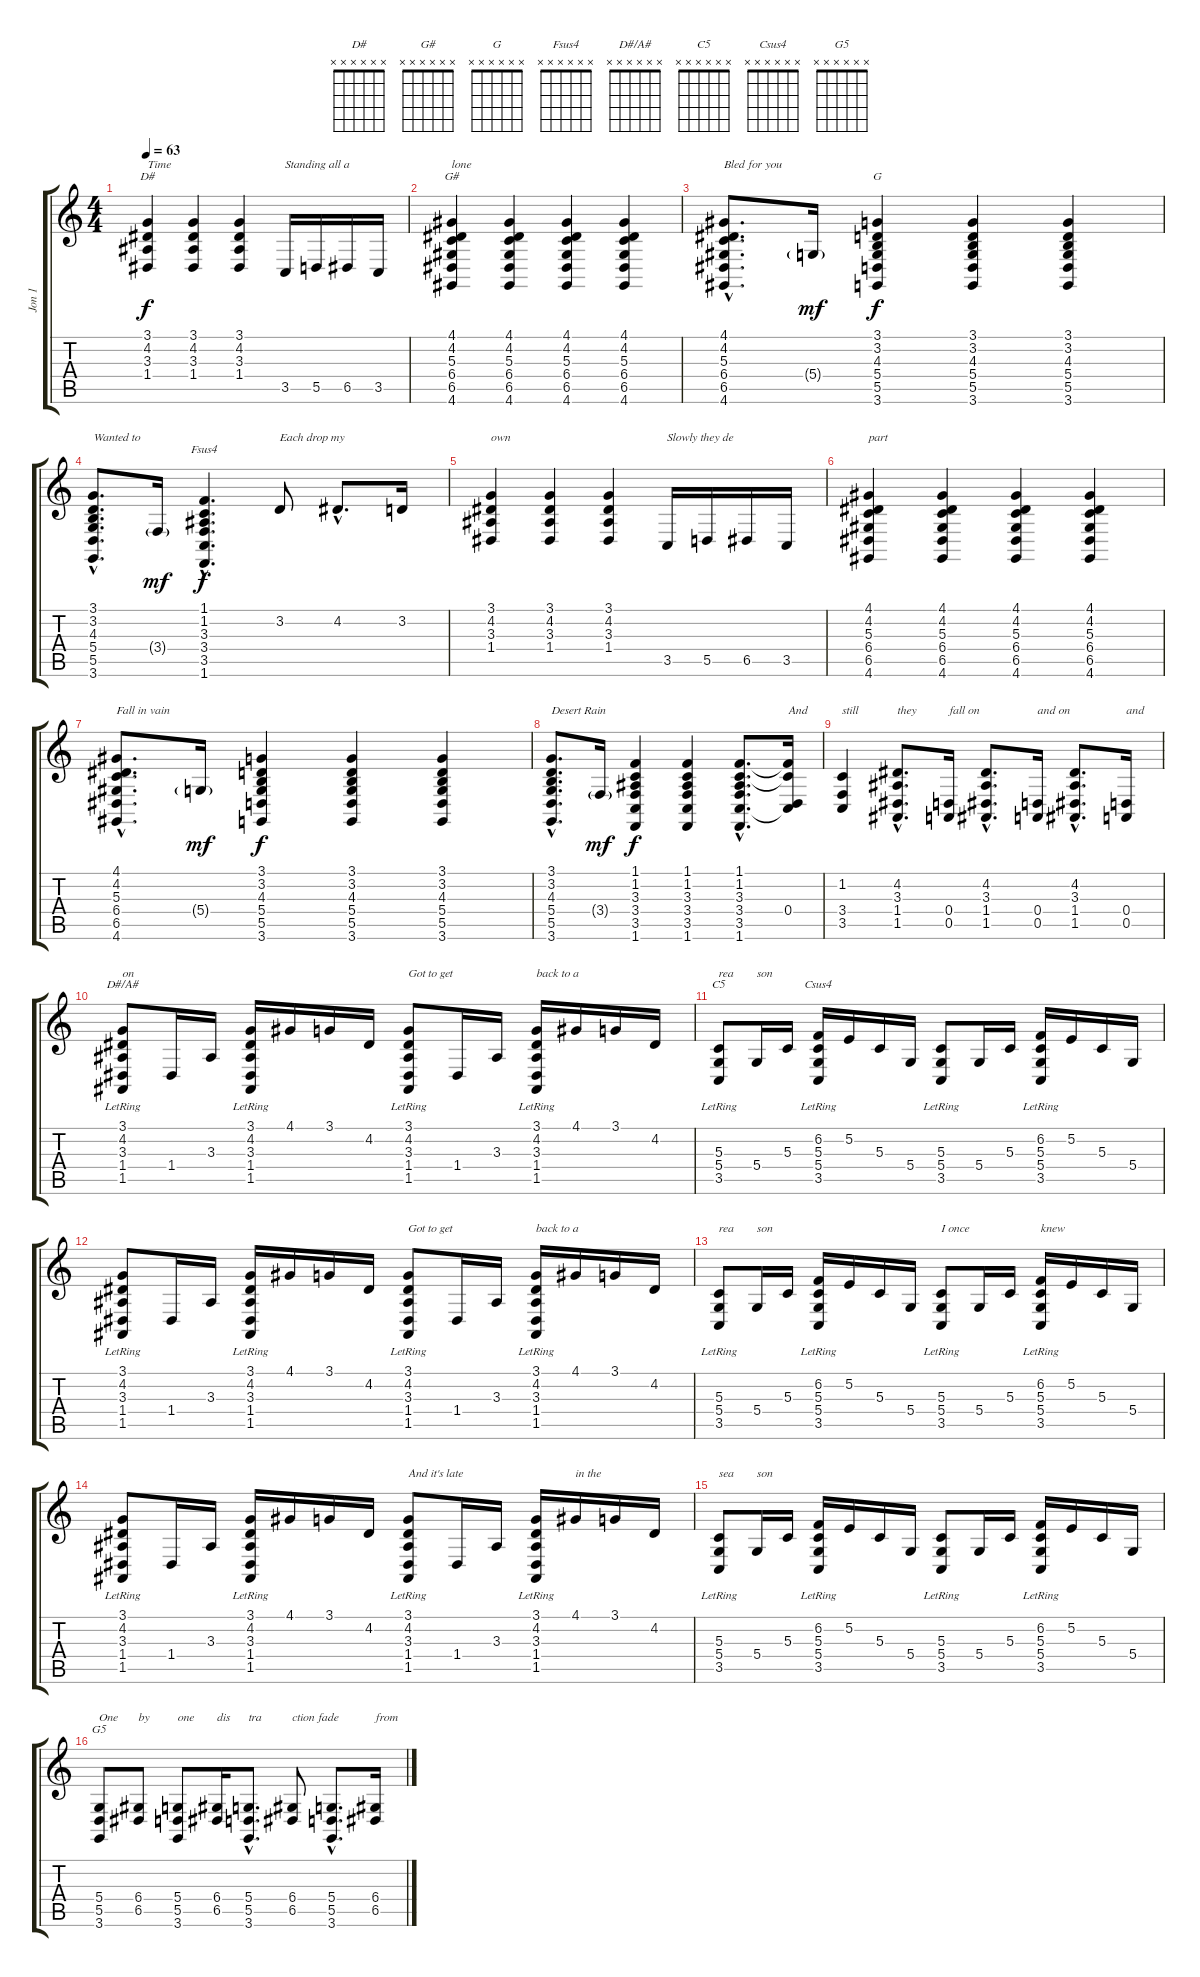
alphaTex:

\track ("Jon 1" "Jon 1") {instrument acousticgrandpiano}
\staff {score tabs}
\tuning (E4 B3 G3 D3 A2 E2) {hide}
\chord ("D#" x x x x x x) {firstfret 0}
\chord ("G#" x x x x x x) {firstfret 0}
\chord ("G" x x x x x x) {firstfret 0}
\chord ("Fsus4" x x x x x x) {firstfret 0}
\chord ("D#/A#" x x x x x x) {firstfret 0}
\chord ("C5" x x x x x x) {firstfret 0}
\chord ("Csus4" x x x x x x) {firstfret 0}
\chord ("G5" x x x x x x) {firstfret 0}
\ts (4 4)
\tempo 63
\clef g2
\ks c
(3.1 4.2 3.3 1.4).4{ch "D#" txt "Time" dy f instrument acousticgrandpiano} (3.1 4.2 3.3 1.4).4 (3.1 4.2 3.3 1.4).4 3.5.16{txt "Standing all a"} 5.5.16 6.5.16 3.5.16 |
(4.1 4.2 5.3 6.4 6.5 4.6).4{ch "G#" txt "lone"} (4.1 4.2 5.3 6.4 6.5 4.6).4 (4.1 4.2 5.3 6.4 6.5 4.6).4 (4.1 4.2 5.3 6.4 6.5 4.6).4 |
(4.1{hac} 4.2{hac} 5.3{hac} 6.4{hac} 6.5{hac} 4.6{hac}).8{d txt "Bled for you"} 5.4{g}.16{dy mf} (3.1 3.2 4.3 5.4 5.5 3.6).4{ch "G" dy f} (3.1 3.2 4.3 5.4 5.5 3.6).4 (3.1 3.2 4.3 5.4 5.5 3.6).4 |
(3.1{hac} 3.2{hac} 4.3{hac} 5.4{hac} 5.5{hac} 3.6{hac}).8{d txt "Wanted to"} 3.4{g}.16{dy mf} (1.1{hac} 1.2{hac} 3.3{hac} 3.4{hac} 3.5{hac} 1.6{hac}).4{d ch "Fsus4" dy f} 3.2.8{txt "Each drop my"} 4.2{hac}.8{d} 3.2.16 |
(3.1 4.2 3.3 1.4).4{txt "own"} (3.1 4.2 3.3 1.4).4 (3.1 4.2 3.3 1.4).4 3.5.16{txt "Slowly they de"} 5.5.16 6.5.16 3.5.16 |
(4.1 4.2 5.3 6.4 6.5 4.6).4{txt "part"} (4.1 4.2 5.3 6.4 6.5 4.6).4 (4.1 4.2 5.3 6.4 6.5 4.6).4 (4.1 4.2 5.3 6.4 6.5 4.6).4 |
(4.1{hac} 4.2{hac} 5.3{hac} 6.4{hac} 6.5{hac} 4.6{hac}).8{d txt "Fall in vain"} 5.4{g}.16{dy mf} (3.1 3.2 4.3 5.4 5.5 3.6).4{dy f} (3.1 3.2 4.3 5.4 5.5 3.6).4 (3.1 3.2 4.3 5.4 5.5 3.6).4 |
(3.1{hac} 3.2{hac} 4.3{hac} 5.4{hac} 5.5{hac} 3.6{hac}).8{d txt "Desert Rain"} 3.4{g}.16{dy mf} (1.1 1.2 3.3 3.4 3.5 1.6).4{dy f} (1.1 1.2 3.3 3.4 3.5 1.6).4 (1.1{hac} 1.2{hac} 3.3{hac} 3.4{hac} 3.5{hac} 1.6{hac}).8{d} (1.1{t} 1.2{t} 0.4 3.5{t}).16{txt "And"} |
(1.2 3.4 3.5).4{txt "still"} (4.2{hac} 3.3{hac} 1.4{hac} 1.5{hac}).8{d txt "they"} (0.4 0.5).16{txt "fall on"} (4.2{hac} 3.3{hac} 1.4{hac} 1.5{hac}).8{d} (0.4 0.5).16{txt "and on"} (4.2{hac} 3.3{hac} 1.4{hac} 1.5{hac}).8{d} (0.4 0.5).16{txt "and"} |
(3.1{lr} 4.2{lr} 3.3{lr} 1.4{lr} 1.5{lr}).8{ch "D#/A#" txt "on"} 1.4.16 3.3.16 (3.1{lr} 4.2{lr} 3.3{lr} 1.4{lr} 1.5{lr}).16 4.1.16 3.1.16 4.2.16 (3.1{lr} 4.2{lr} 3.3{lr} 1.4{lr} 1.5{lr}).8{txt "Got to get"} 1.4.16 3.3.16 (3.1{lr} 4.2{lr} 3.3{lr} 1.4{lr} 1.5{lr}).16{txt "back to a"} 4.1.16 3.1.16 4.2.16 |
(5.3{lr} 5.4{lr} 3.5{lr}).8{ch "C5" txt "rea"} 5.4.16{txt "son"} 5.3.16 (6.2 5.3{lr} 5.4{lr} 3.5{lr}).16{ch "Csus4"} 5.2.16 5.3.16 5.4.16 (5.3{lr} 5.4{lr} 3.5{lr}).8 5.4.16 5.3.16 (6.2 5.3{lr} 5.4{lr} 3.5{lr}).16 5.2.16 5.3.16 5.4.16 |
(3.1{lr} 4.2{lr} 3.3{lr} 1.4{lr} 1.5{lr}).8 1.4.16 3.3.16 (3.1{lr} 4.2{lr} 3.3{lr} 1.4{lr} 1.5{lr}).16 4.1.16 3.1.16 4.2.16 (3.1{lr} 4.2{lr} 3.3{lr} 1.4{lr} 1.5{lr}).8{txt "Got to get"} 1.4.16 3.3.16 (3.1{lr} 4.2{lr} 3.3{lr} 1.4{lr} 1.5{lr}).16{txt "back to a"} 4.1.16 3.1.16 4.2.16 |
(5.3{lr} 5.4{lr} 3.5{lr}).8{txt "rea"} 5.4.16{txt "son"} 5.3.16 (6.2 5.3{lr} 5.4{lr} 3.5{lr}).16 5.2.16 5.3.16 5.4.16 (5.3{lr} 5.4{lr} 3.5{lr}).8{txt "I once"} 5.4.16 5.3.16 (6.2 5.3{lr} 5.4{lr} 3.5{lr}).16{txt "knew"} 5.2.16 5.3.16 5.4.16 |
(3.1{lr} 4.2{lr} 3.3{lr} 1.4{lr} 1.5{lr}).8 1.4.16 3.3.16 (3.1{lr} 4.2{lr} 3.3{lr} 1.4{lr} 1.5{lr}).16 4.1.16 3.1.16 4.2.16 (3.1{lr} 4.2{lr} 3.3{lr} 1.4{lr} 1.5{lr}).8{txt "And it's late"} 1.4.16 3.3.16 (3.1{lr} 4.2{lr} 3.3{lr} 1.4{lr} 1.5{lr}).16 4.1.16{txt "in the"} 3.1.16 4.2.16 |
(5.3{lr} 5.4{lr} 3.5{lr}).8{txt "sea"} 5.4.16{txt "son"} 5.3.16 (6.2{lr} 5.3{lr} 5.4{lr} 3.5{lr}).16 5.2.16 5.3.16 5.4.16 (5.3{lr} 5.4{lr} 3.5{lr}).8 5.4.16 5.3.16 (6.2{lr} 5.3{lr} 5.4{lr} 3.5{lr}).16 5.2.16 5.3.16 5.4.16 |
(5.4 5.5 3.6).8{ch "G5" txt "One"} (6.4 6.5).8{txt "by"} (5.4 5.5 3.6).8{txt "one"} (6.4 6.5).16{txt "dis"} (5.4{hac} 5.5{hac} 3.6{hac}).8{d txt "tra"} (6.4 6.5).8{txt "ction fade"} (5.4{hac} 5.5{hac} 3.6{hac}).8{d} (6.4 6.5).16{txt "from"}
